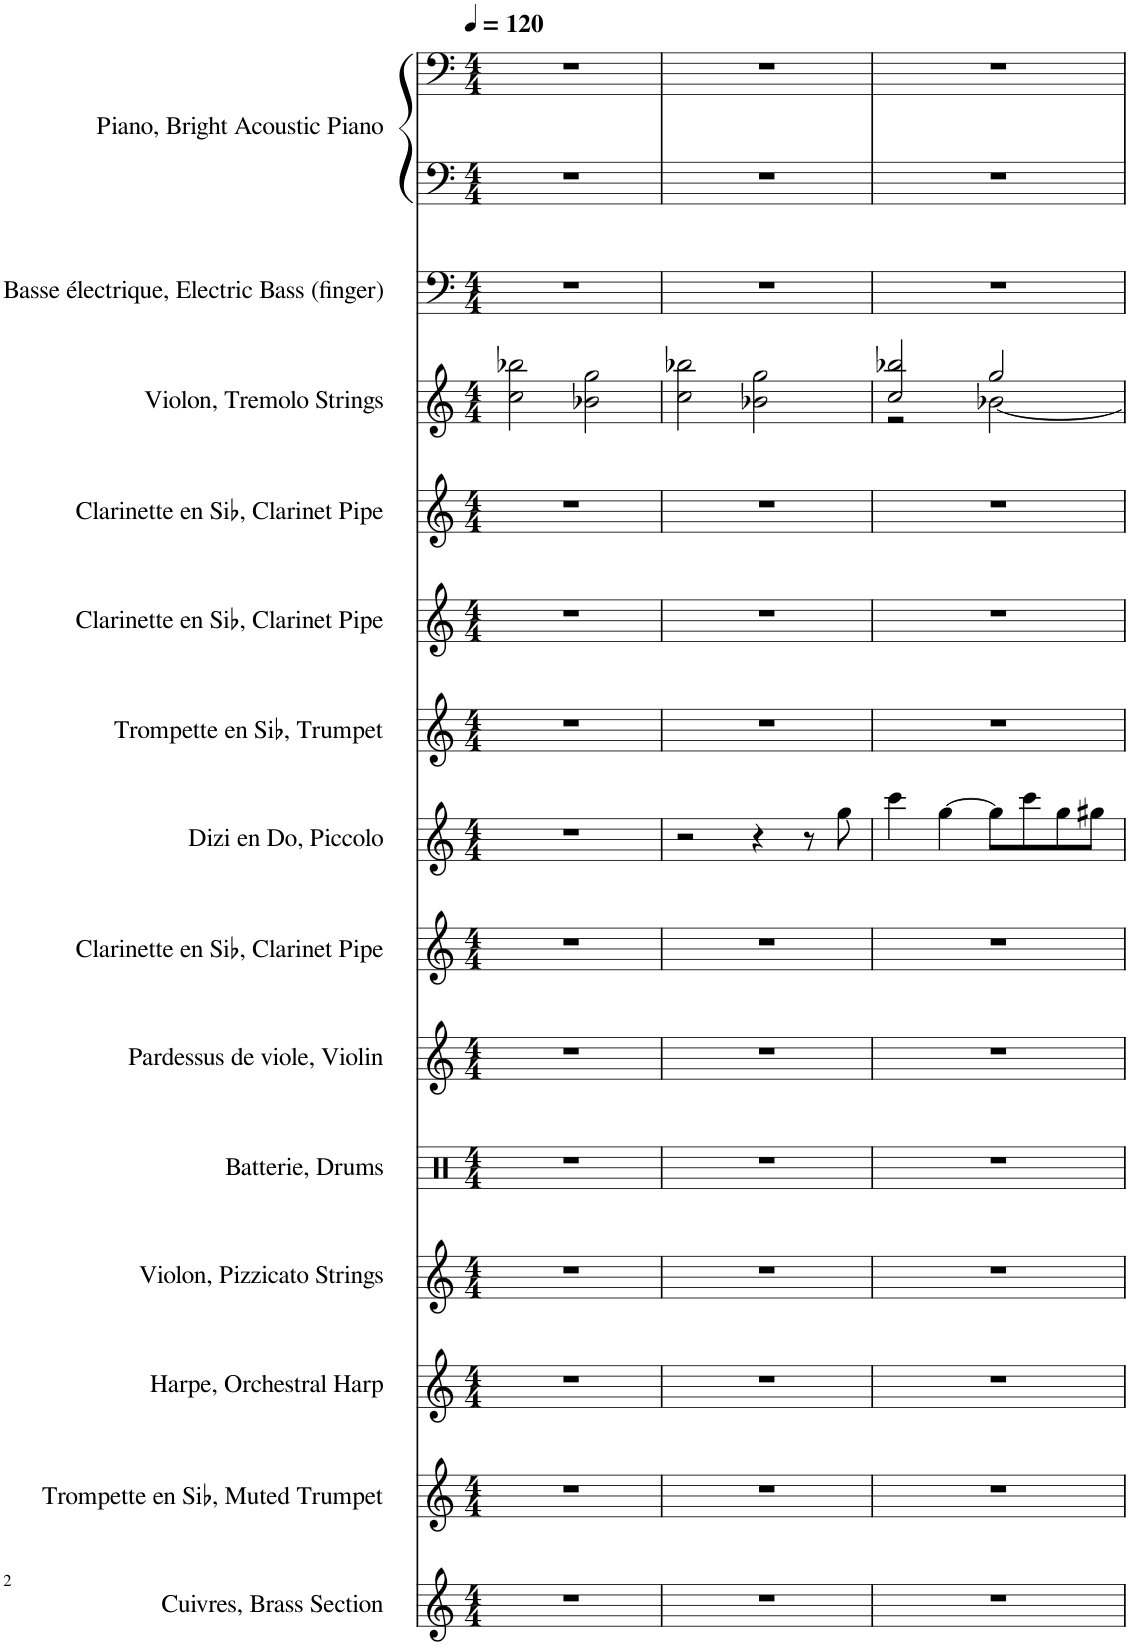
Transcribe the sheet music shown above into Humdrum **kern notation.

**kern	**kern	**kern	**kern	**kern	**kern	**kern	**kern	**kern	**kern	**kern	**kern	**kern	**kern	**kern
*part14	*part13	*part12	*part11	*part10	*part9	*part8	*part7	*part6	*part5	*part4	*part3	*part2	*part1	*part1
*staff15	*staff14	*staff13	*staff12	*staff11	*staff10	*staff9	*staff8	*staff7	*staff6	*staff5	*staff4	*staff3	*staff2	*staff1
*I"Cuivres, Brass Section	*I"Trompette en Sib, Muted Trumpet	*I"Harpe, Orchestral Harp	*I"Violon, Pizzicato Strings	*I"Batterie, Drums	*I"Pardessus de viole, Violin	*I"Clarinette en Sib, Clarinet Pipe	*I"Dizi en Do, Piccolo	*I"Trompette en Sib, Trumpet	*I"Clarinette en Sib, Clarinet Pipe	*I"Clarinette en Sib, Clarinet Pipe	*I"Violon, Tremolo Strings	*I"Basse électrique, Electric Bass (finger)	*I"Piano, Bright Acoustic Piano	*
*I'Cui.	*I'Tromp. Sib	*I'Hrp.	*I'Vln.	*I'Bat.	*I'Pds. Vle.	*I'Clar. Sib	*I'Di. Do	*I'Tromp. Sib	*I'Clar. Sib	*I'Clar. Sib	*I'Vln.	*I'B. él.	*I'Pia.	*
*clefG2	*clefG2	*clefG2	*clefG2	*clefX	*clefG2	*clefG2	*clefG2	*clefG2	*clefG2	*clefG2	*clefG2	*clefF4	*clefF4	*clefF4
*	*Trd1c2	*	*	*	*	*Trd1c2	*Trd-7c-12	*Trd1c2	*Trd1c2	*Trd1c2	*	*Trd7c12	*	*
*k[]	*k[]	*k[]	*k[]	*k[]	*k[]	*k[]	*k[]	*k[]	*k[]	*k[]	*k[]	*k[]	*k[]	*k[]
*M4/4	*M4/4	*M4/4	*M4/4	*M4/4	*M4/4	*M4/4	*M4/4	*M4/4	*M4/4	*M4/4	*M4/4	*M4/4	*M4/4	*M4/4
*MM120	*MM120	*MM120	*MM120	*MM120	*MM120	*MM120	*MM120	*MM120	*MM120	*MM120	*MM120	*MM120	*MM120	*MM120
=1	=1	=1	=1	=1	=1	=1	=1	=1	=1	=1	=1	=1	=1	=1
1r	1r	1r	1r	1r	1r	1r	1r	1r	1r	1r	2cc\ 2bb-X\	1r	1r	1r
.	.	.	.	.	.	.	.	.	.	.	2b-X\ 2gg\	.	.	.
=2	=2	=2	=2	=2	=2	=2	=2	=2	=2	=2	=2	=2	=2	=2
1r	1r	1r	1r	1r	1r	1r	2r	1r	1r	1r	2cc\ 2bb-X\	1r	1r	1r
.	.	.	.	.	.	.	4r	.	.	.	2b-X\ 2gg\	.	.	.
.	.	.	.	.	.	.	8r	.	.	.	.	.	.	.
.	.	.	.	.	.	.	8gg\	.	.	.	.	.	.	.
=3	=3	=3	=3	=3	=3	=3	=3	=3	=3	=3	=3	=3	=3	=3
*	*	*	*	*	*	*	*	*	*	*	*^	*	*	*
1r	1r	1r	1r	1r	1r	1r	4ccc\	1r	1r	1r	2cc/ 2bb-X/	2r	1r	1r	1r
.	.	.	.	.	.	.	[4gg\	.	.	.	.	.	.	.	.
.	.	.	.	.	.	.	8gg\L]	.	.	.	2gg/	[2b-X\	.	.	.
.	.	.	.	.	.	.	8ccc\	.	.	.	.	.	.	.	.
.	.	.	.	.	.	.	8gg\	.	.	.	.	.	.	.	.
.	.	.	.	.	.	.	8gg#X\J	.	.	.	.	.	.	.	.
*	*	*	*	*	*	*	*	*	*	*	*v	*v	*	*	*
=	=	=	=	=	=	=	=	=	=	=	=	=	=	=
*-	*-	*-	*-	*-	*-	*-	*-	*-	*-	*-	*-	*-	*-	*-
